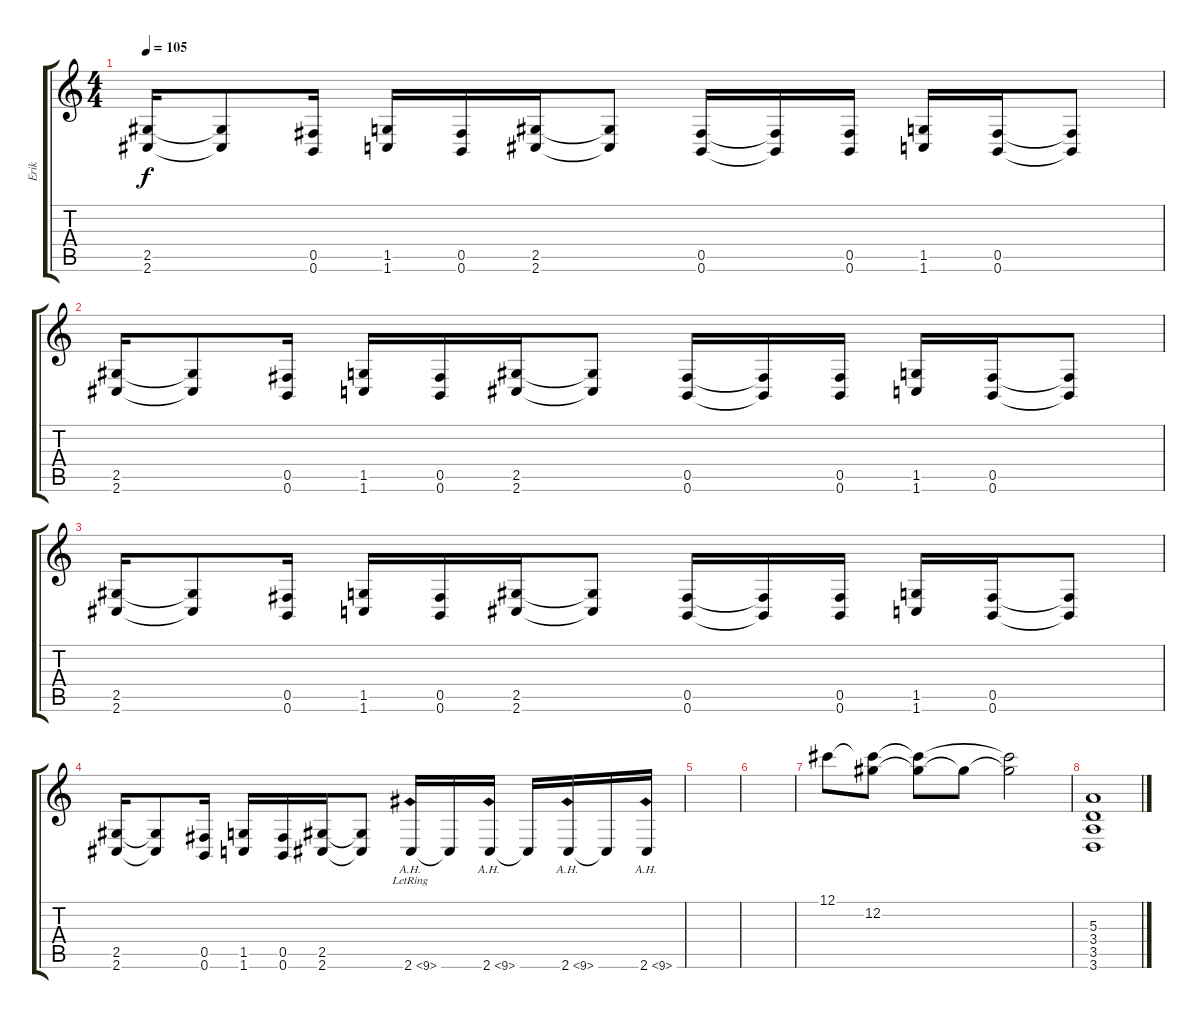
\track ("Erik" "Erik") {instrument distortionguitar}
\staff {score tabs}
\tuning (Db4 Ab3 E3 B2 Gb2 B1) {hide}
\ts (4 4)
\tempo 105
\clef g2
\ks c
(2.5 2.6).16{dy f} (2.5{t} 2.6{t}).8 (0.5 0.6).16 (1.5 1.6).16 (0.5 0.6).16 (2.5 2.6).16 (2.5{t} 2.6{t}).8 (0.5 0.6).16 (0.5{t} 0.6{t}).16 (0.5 0.6).16 (1.5 1.6).16 (0.5 0.6).16 (0.5{t} 0.6{t}).8 |
(2.5 2.6).16 (2.5{t} 2.6{t}).8 (0.5 0.6).16 (1.5 1.6).16 (0.5 0.6).16 (2.5 2.6).16 (2.5{t} 2.6{t}).8 (0.5 0.6).16 (0.5{t} 0.6{t}).16 (0.5 0.6).16 (1.5 1.6).16 (0.5 0.6).16 (0.5{t} 0.6{t}).8 |
(2.5 2.6).16 (2.5{t} 2.6{t}).8 (0.5 0.6).16 (1.5 1.6).16 (0.5 0.6).16 (2.5 2.6).16 (2.5{t} 2.6{t}).8 (0.5 0.6).16 (0.5{t} 0.6{t}).16 (0.5 0.6).16 (1.5 1.6).16 (0.5 0.6).16 (0.5{t} 0.6{t}).8 |
(2.5 2.6).16 (2.5{t} 2.6{t}).8 (0.5 0.6).16 (1.5 1.6).16 (0.5 0.6).16 (2.5 2.6).16 (2.5{t} 2.6{t}).8 2.6{ah 7 lr}.16 2.6{t}.16 2.6{ah 7}.16 2.6{t}.16 2.6{ah 7}.16 2.6{t}.16 2.6{ah 7}.16 |
|
|
12.1.8 (12.1{t} 12.2).8 (12.1{t} 12.2{t}).8 12.2{t}.8 (12.1{t} 12.2{t}).2 |
(5.3 3.4 3.5 3.6).1
